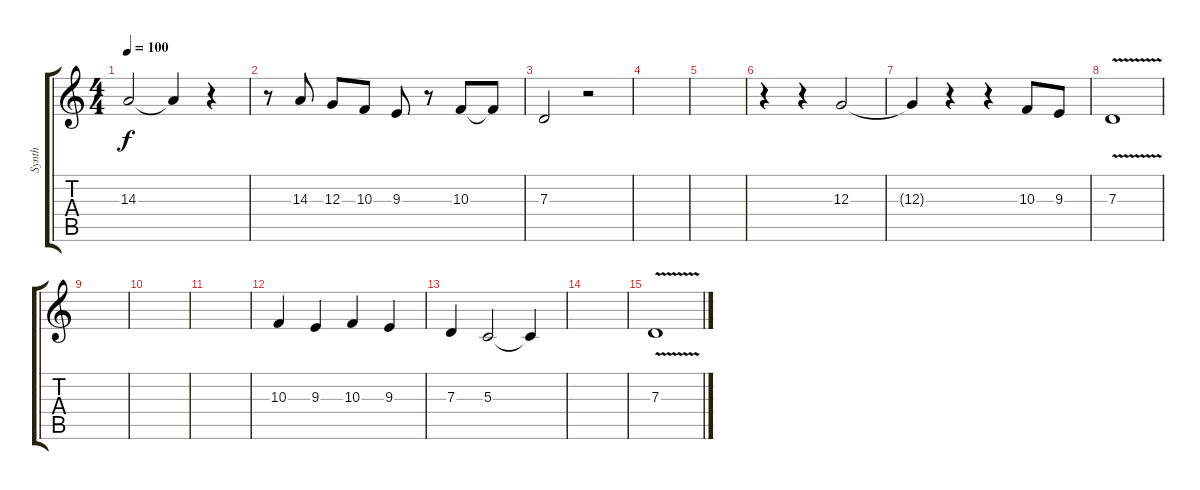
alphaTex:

\track ("Synth" "Synth") {instrument synthstrings1}
\staff {score tabs}
\tuning (E4 B3 G3 D3 A2 E2) {hide}
\ts (4 4)
\tempo 100
\clef g2
\ks c
14.3.2{dy f} 14.3{t}.4 r.4 |
r.8 14.3.8 12.3.8 10.3.8 9.3.8 r.8 10.3.8 10.3{t}.8 |
7.3.2 r.2 |
|
|
r.4 r.4 12.3.2 |
12.3{t}.4 r.4 r.4 10.3.8 9.3.8 |
7.3{v}.1 |
|
|
|
10.3.4 9.3.4 10.3.4 9.3.4 |
7.3.4 5.3.2 5.3{t}.4 |
|
7.3{v}.1
